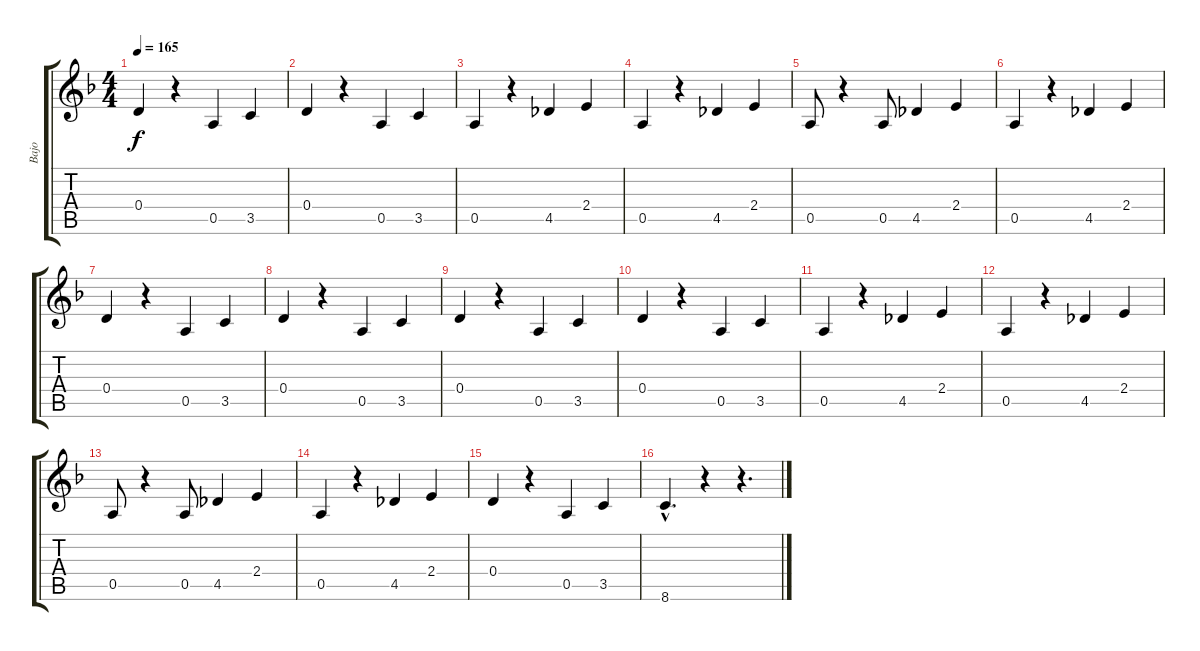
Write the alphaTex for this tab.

\track ("Bajo" "Bajo") {instrument electricbassfinger}
\staff {score tabs}
\tuning (E4 B3 G3 D3 A2 E2) {hide}
\ts (4 4)
\tempo 165
\clef g2
\ks dminor
0.4.4{dy f} r.4 0.5.4 3.5.4 |
0.4.4 r.4 0.5.4 3.5.4 |
0.5.4 r.4 4.5.4 2.4.4 |
0.5.4 r.4 4.5.4 2.4.4 |
0.5.8 r.4 0.5.8 4.5.4 2.4.4 |
0.5.4 r.4 4.5.4 2.4.4 |
0.4.4 r.4 0.5.4 3.5.4 |
0.4.4 r.4 0.5.4 3.5.4 |
0.4.4 r.4 0.5.4 3.5.4 |
0.4.4 r.4 0.5.4 3.5.4 |
0.5.4 r.4 4.5.4 2.4.4 |
0.5.4 r.4 4.5.4 2.4.4 |
0.5.8 r.4 0.5.8 4.5.4 2.4.4 |
0.5.4 r.4 4.5.4 2.4.4 |
0.4.4 r.4 0.5.4 3.5.4 |
8.6{hac}.4{d} r.4 r.4{d}
